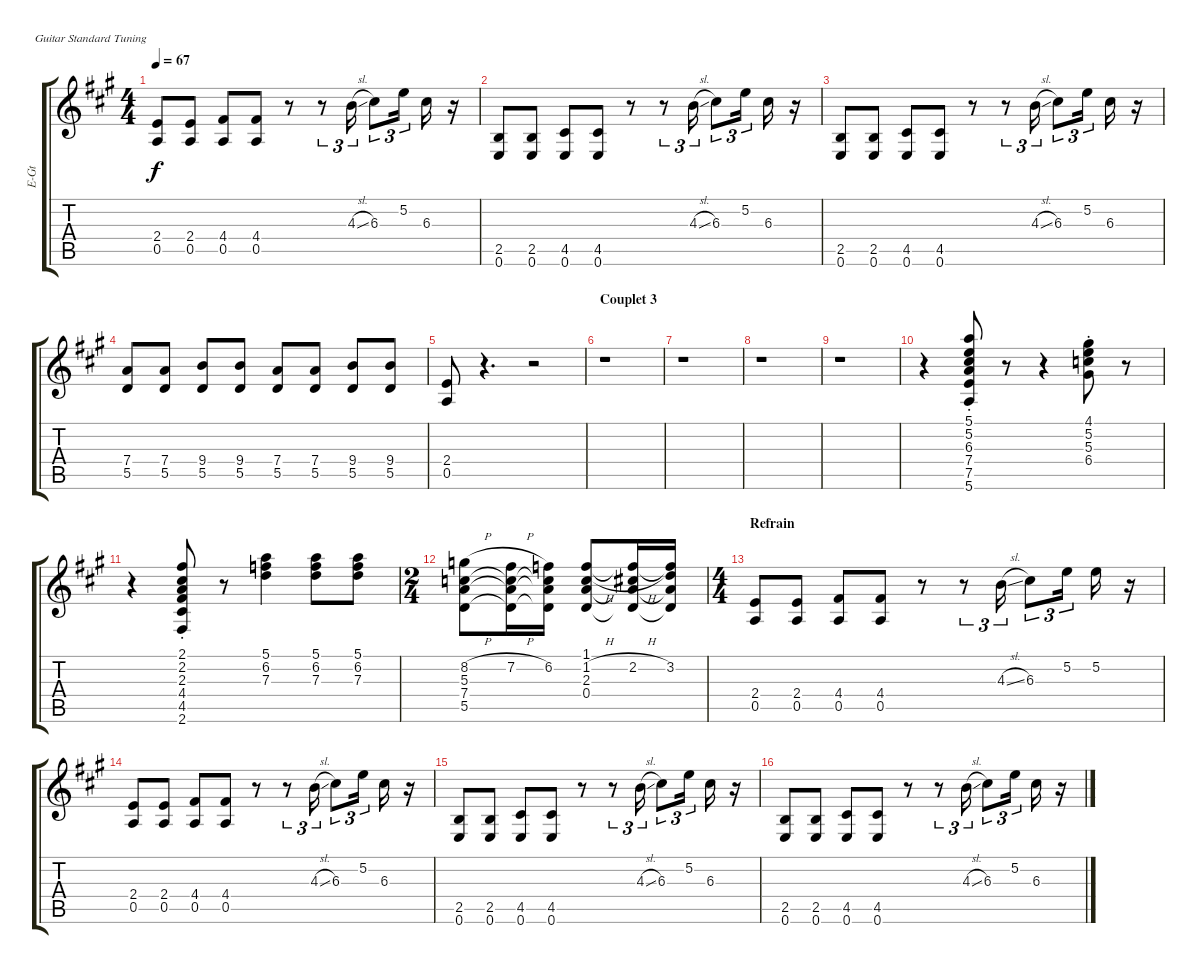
\bracketExtendMode groupsimilarinstruments
\otherSystemsTrackNameOrientation horizontal
\track ("Guitare lead" "E-Gt") {instrument overdrivenguitar}
\staff {score tabs}
\tuning (E4 B3 G3 D3 A2 E2)
\ts (4 4)
\tempo 67
\clef g2
\ks a
(0.5{acc forcenatural} 2.4{acc forcenatural}).8{dy f} (0.5{acc forcenatural} 2.4{acc forcenatural}).8 (0.5{acc forcenatural} 4.4{acc #}).8 (0.5{acc forcenatural} 4.4{acc #}).8 r.8 r.8{tu (3 2)} 4.3{sl acc forcenatural}.16{tu (3 2)} 6.3{acc #}.8{tu (3 2)} 5.2{acc forcenatural}.16{tu (3 2)} 6.3{acc #}.16 r.16 |
(0.6{acc forcenatural} 2.5{acc forcenatural}).8 (0.6{acc forcenatural} 2.5{acc forcenatural}).8 (0.6{acc forcenatural} 4.5{acc #}).8 (0.6{acc forcenatural} 4.5{acc #}).8 r.8 r.8{tu (3 2)} 4.3{sl acc forcenatural}.16{tu (3 2)} 6.3{acc #}.8{tu (3 2)} 5.2{acc forcenatural}.16{tu (3 2)} 6.3{acc #}.16 r.16 |
(0.6{acc forcenatural} 2.5{acc forcenatural}).8 (0.6{acc forcenatural} 2.5{acc forcenatural}).8 (0.6{acc forcenatural} 4.5{acc #}).8 (0.6{acc forcenatural} 4.5{acc #}).8 r.8 r.8{tu (3 2)} 4.3{sl acc forcenatural}.16{tu (3 2)} 6.3{acc #}.8{tu (3 2)} 5.2{acc forcenatural}.16{tu (3 2)} 6.3{acc #}.16 r.16 |
(5.5{acc forcenatural} 7.4{acc forcenatural}).8 (5.5{acc forcenatural} 7.4{acc forcenatural}).8 (5.5{acc forcenatural} 9.4{acc forcenatural}).8 (5.5{acc forcenatural} 9.4{acc forcenatural}).8 (5.5{acc forcenatural} 7.4{acc forcenatural}).8 (5.5{acc forcenatural} 7.4{acc forcenatural}).8 (5.5{acc forcenatural} 9.4{acc forcenatural}).8 (5.5{acc forcenatural} 9.4{acc forcenatural}).8 |
(0.5{acc forcenatural} 2.4{acc forcenatural}).8 r.4{d} r.2 |
\section ("" "Couplet 3")
r.1 |
r.1 |
r.1 |
r.1 |
r.4 (5.1{st acc forcenatural} 5.2{st acc forcenatural} 6.3{st acc #} 7.4{st acc forcenatural} 7.5{st acc forcenatural} 5.6{st acc forcenatural}).8 r.8 r.4 (5.2{st acc forcenatural} 5.3{st acc forcenatural} 6.4{st acc #} 4.1{st acc #}).8 r.8 |
r.4 (2.1{st acc #} 2.2{st acc #} 2.3{st acc forcenatural} 4.4{st acc #} 4.5{st acc #} 2.6{st acc #}).8 r.8 (5.1{acc forcenatural} 6.2{acc forcenatural} 7.3{acc forcenatural}).4 (5.1{acc forcenatural} 6.2{acc forcenatural} 7.3{acc forcenatural}).8 (5.1{acc forcenatural} 6.2{acc forcenatural} 7.3{acc forcenatural}).8 |
\ts (2 4)
\beaming (8 2 2)
(8.2{h acc forcenatural} 5.3{acc forcenatural} 7.4{acc forcenatural} 5.5{acc forcenatural}).8 (7.2{h acc #} 5.3{t acc forcenatural} 7.4{t acc forcenatural} 5.5{t acc forcenatural}).16 (6.2{acc forcenatural} 5.3{t acc forcenatural} 7.4{t acc forcenatural} 5.5{t acc forcenatural}).16 (1.1{acc forcenatural} 1.2{h acc forcenatural} 2.3{acc forcenatural} 0.4{acc forcenatural}).8 (2.2{h acc #} 1.1{t acc forcenatural} 2.3{t acc forcenatural} 0.4{t acc forcenatural}).16 (1.1{t acc forcenatural} 3.2{acc forcenatural} 2.3{t acc forcenatural} 0.4{t acc forcenatural}).16 |
\ts (4 4)
\beaming (8 2 2 4)
\section ("" "Refrain")
(0.5{acc forcenatural} 2.4{acc forcenatural}).8 (0.5{acc forcenatural} 2.4{acc forcenatural}).8 (0.5{acc forcenatural} 4.4{acc #}).8 (0.5{acc forcenatural} 4.4{acc #}).8 r.8 r.8{tu (3 2)} 4.3{sl acc forcenatural}.16{tu (3 2)} 6.3{acc #}.8{tu (3 2)} 5.2{acc forcenatural}.16{tu (3 2)} 5.2{acc forcenatural}.16 r.16 |
(0.5{acc forcenatural} 2.4{acc forcenatural}).8 (0.5{acc forcenatural} 2.4{acc forcenatural}).8 (0.5{acc forcenatural} 4.4{acc #}).8 (0.5{acc forcenatural} 4.4{acc #}).8 r.8 r.8{tu (3 2)} 4.3{sl acc forcenatural}.16{tu (3 2)} 6.3{acc #}.8{tu (3 2)} 5.2{acc forcenatural}.16{tu (3 2)} 6.3{acc #}.16 r.16 |
(0.6{acc forcenatural} 2.5{acc forcenatural}).8 (0.6{acc forcenatural} 2.5{acc forcenatural}).8 (0.6{acc forcenatural} 4.5{acc #}).8 (0.6{acc forcenatural} 4.5{acc #}).8 r.8 r.8{tu (3 2)} 4.3{sl acc forcenatural}.16{tu (3 2)} 6.3{acc #}.8{tu (3 2)} 5.2{acc forcenatural}.16{tu (3 2)} 6.3{acc #}.16 r.16 |
(0.6{acc forcenatural} 2.5{acc forcenatural}).8 (0.6{acc forcenatural} 2.5{acc forcenatural}).8 (0.6{acc forcenatural} 4.5{acc #}).8 (0.6{acc forcenatural} 4.5{acc #}).8 r.8 r.8{tu (3 2)} 4.3{sl acc forcenatural}.16{tu (3 2)} 6.3{acc #}.8{tu (3 2)} 5.2{acc forcenatural}.16{tu (3 2)} 6.3{acc #}.16 r.16
